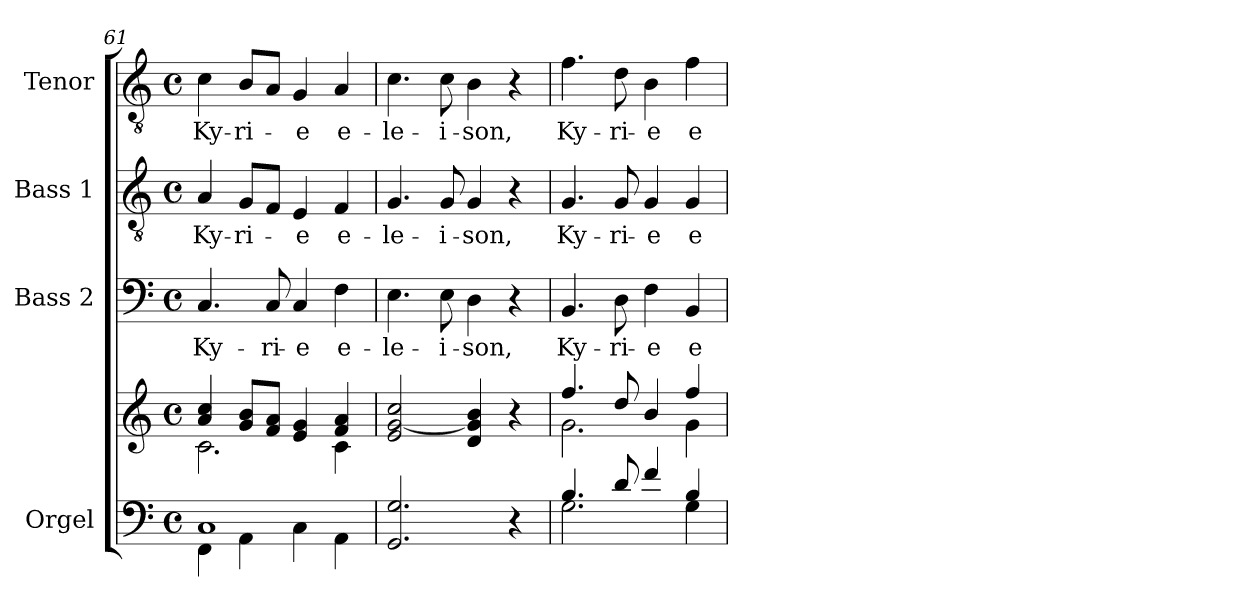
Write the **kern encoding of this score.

**kern	**kern	**kern	**text	**kern	**text	**kern	**text
*part4	*part4	*part3	*part3	*part2	*part2	*part1	*part1
*staff5	*staff4	*staff3	*staff3	*staff2	*staff2	*staff1	*staff1
*I"Orgel	*	*I"Bass 2	*	*I"Bass 1	*	*I"Tenor	*
*I'Org.	*	*I'B. 2	*	*I'B. 1	*	*I'T.	*
*clefF4	*clefG2	*clefF4	*	*clefGv2	*	*clefGv2	*
*k[]	*k[]	*k[]	*	*k[]	*	*k[]	*
*C:	*C:	*C:	*	*C:	*	*C:	*
*M4/4	*M4/4	*M4/4	*	*M4/4	*	*M4/4	*
*met(c)	*met(c)	*met(c)	*	*met(c)	*	*met(c)	*
=61	=61	=61	=61	=61	=61	=61	=61
*^	*^	*	*	*	*	*	*
!	!	!	!	!	!LO:LY:b	!	!LO:LY:b	!	!LO:LY:b
1C	4FF\	4a/ 4cc/	2.c\	4.C/	Ky-	4A/	Ky-	4c\	Ky-
!	!	!	!	!	!	!	!LO:LY:b	!	!LO:LY:b
.	4AA\	8g/ 8b/L	.	.	.	8G/L	-ri-	8B/L	-ri-
!	!	!	!	!	!LO:LY:b	!	!	!	!
.	.	8f/ 8a/J	.	8C/	-ri-	8F/J	.	8A/J	.
!	!	!	!	!	!LO:LY:b	!	!LO:LY:b	!	!LO:LY:b
.	4C\	4e/ 4g/	.	4C/	-e	4E/	-e	4G/	-e
!	!	!	!	!	!LO:LY:b	!	!LO:LY:b	!	!LO:LY:b
.	4AA\	4f/ 4a/	4c\	4F\	e-	4F/	e-	4A/	e-
=62	=62	=62	=62	=62	=62	=62	=62	=62	=62
!	!	!	!	!	!LO:LY:b	!	!LO:LY:b	!	!LO:LY:b
*v	*v	*	*	*	*	*	*	*	*
*	*v	*v	*	*	*	*	*	*
2.GG/ 2.G/	2e/ [2g/ 2cc/	4.E\	-le-	4.G/	-le-	4.c\	-le-
!	!	!	!LO:LY:b	!	!LO:LY:b	!	!LO:LY:b
.	.	8E\	-i-	8G/	-i-	8c\	-i-
!	!	!	!LO:LY:b	!	!LO:LY:b	!	!LO:LY:b
.	4d/ 4g/] 4b/	4D\	-son,	4G/	-son,	4B\	-son,
4r	4r	4r	.	4r	.	4r	.
=63	=63	=63	=63	=63	=63	=63	=63
*^	*^	*	*	*	*	*	*
!	!	!	!	!	!LO:LY:b	!	!LO:LY:b	!	!LO:LY:b
4.B/	2.G\	4.ff/	2.g\	4.BB/	Ky-	4.G/	Ky-	4.f\	Ky-
!	!	!	!	!	!LO:LY:b	!	!LO:LY:b	!	!LO:LY:b
8d/	.	8dd/	.	8D\	-ri-	8G/	-ri-	8d\	-ri-
!	!	!	!	!	!LO:LY:b	!	!LO:LY:b	!	!LO:LY:b
4f/	.	4b/	.	4F\	-e	4G/	-e	4B\	-e
!	!	!	!	!	!LO:LY:b	!	!LO:LY:b	!	!LO:LY:b
4B/	4G\	4ff/	4g\	4BB/	e-	4G/	e-	4f\	e-
*v	*v	*	*	*	*	*	*	*	*
*	*v	*v	*	*	*	*	*	*
=	=	=	=	=	=	=	=
*-	*-	*-	*-	*-	*-	*-	*-
